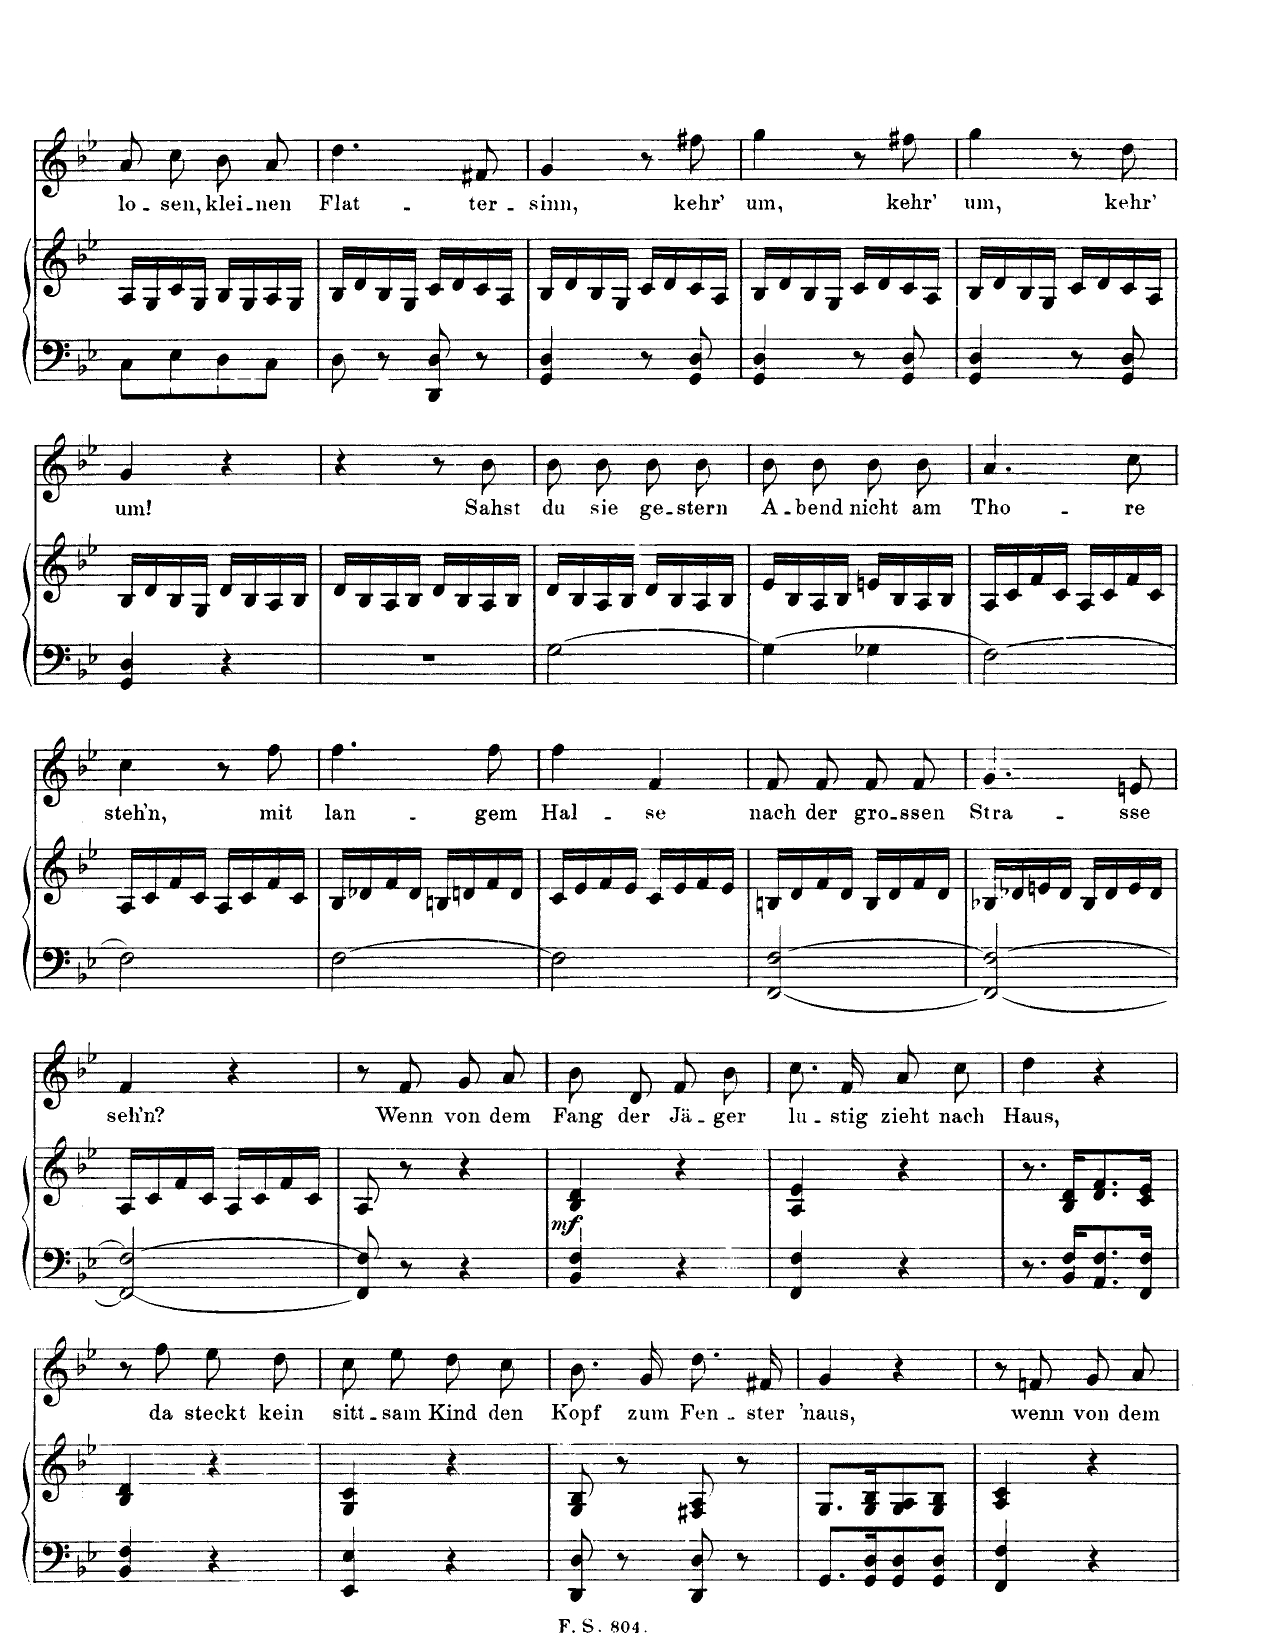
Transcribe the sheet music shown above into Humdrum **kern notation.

**kern	**kern	**dynam	**kern	**text
*part2	*part2	*part2	*part1	*part1
*staff3	*staff2	*staff2/3	*staff1	*staff1
*I"Pianoforte	*	*	*I"Singstimme	*
*I'Pno	*	*	*	*
*clefF4	*clefG2	*	*clefG2	*
*k[b-e-]	*k[b-e-]	*	*k[b-e-]	*
*M2/4	*M2/4	*	*M2/4	*
=20	=20	=20	=20	=20
8C\L	16A/LL	.	8a\L	lo-
.	16G/	.	.	.
8E-\	16c/	.	8cc\J	-sen,
.	16G/JJ	.	.	.
8D\	16B-/LL	.	8b-/L	klei-
.	16G/	.	.	.
8C\J	16A/	.	8a/J	-nen
.	16G/JJ	.	.	.
=21	=21	=21	=21	=21
8D\	16B-/LL	.	4.dd\	Flat-
.	16d/	.	.	.
8r	16B-/	.	.	.
.	16G/JJ	.	.	.
8DD/ 8D/	16c/LL	.	.	.
.	16d/	.	.	.
8r	16c/	.	8f#X/	-ter-
.	16A/JJ	.	.	.
=22	=22	=22	=22	=22
4GG/ 4D/	16B-/LL	.	4g/	-sinn,
.	16d/	.	.	.
.	16B-/	.	.	.
.	16G/JJ	.	.	.
8r	16c/LL	.	8r	.
.	16d/	.	.	.
8GG/ 8D/	16c/	.	8ff#X\	kehr'
.	16A/JJ	.	.	.
=23	=23	=23	=23	=23
4GG/ 4D/	16B-/LL	.	4gg\	um,
.	16d/	.	.	.
.	16B-/	.	.	.
.	16G/JJ	.	.	.
8r	16c/LL	.	8r	.
.	16d/	.	.	.
8GG/ 8D/	16c/	.	8ff#X\	kehr'
.	16A/JJ	.	.	.
=24	=24	=24	=24	=24
4GG/ 4D/	16B-/LL	.	4gg\	um,
.	16d/	.	.	.
.	16B-/	.	.	.
.	16G/JJ	.	.	.
8r	16c/LL	.	8r	.
.	16d/	.	.	.
8GG/ 8D/	16c/	.	8dd\	kehr'
.	16A/JJ	.	.	.
=25	=25	=25	=25	=25
4GG/ 4D/	16B-/LL	.	4g/	um!
.	16d/	.	.	.
.	16B-/	.	.	.
.	16G/JJ	.	.	.
4r	16d/LL	.	4r	.
.	16B-/	.	.	.
.	16A/	.	.	.
.	16B-/JJ	.	.	.
=26	=26	=26	=26	=26
2r	16d/LL	.	4r	.
.	16B-/	.	.	.
.	16A/	.	.	.
.	16B-/JJ	.	.	.
.	16d/LL	.	8r	.
.	16B-/	.	.	.
.	16A/	.	8b-\	Sahst
.	16B-/JJ	.	.	.
=27	=27	=27	=27	=27
[2G\	16d/LL	.	8b-\L	du
.	16B-/	.	.	.
.	16A/	.	8b-\J	sie
.	16B-/JJ	.	.	.
.	16d/LL	.	8b-\L	ge-
.	16B-/	.	.	.
.	16A/	.	8b-\J	-stern
.	16B-/JJ	.	.	.
=28	=28	=28	=28	=28
4G\]	16e-/LL	.	8b-\L	A-
.	16B-/	.	.	.
.	16A/	.	8b-\J	-bend
.	16B-/JJ	.	.	.
4G-X\	16en/LL	.	8b-\L	nicht
.	16B-/	.	.	.
.	16A/	.	8b-\J	am
.	16B-/JJ	.	.	.
=29	=29	=29	=29	=29
[2F\	16A/LL	.	4.a/	Tho-
.	16c/	.	.	.
.	16f/	.	.	.
.	16c/JJ	.	.	.
.	16A/LL	.	.	.
.	16c/	.	.	.
.	16f/	.	8cc\	-re
.	16c/JJ	.	.	.
=30	=30	=30	=30	=30
2F\]	16A/LL	.	4cc\	steh'n,
.	16c/	.	.	.
.	16f/	.	.	.
.	16c/JJ	.	.	.
.	16A/LL	.	8r	.
.	16c/	.	.	.
.	16f/	.	8ff\	mit
.	16c/JJ	.	.	.
=31	=31	=31	=31	=31
[2F\	16B-/LL	.	4.ff\	lan-
.	16d-X/	.	.	.
.	16f/	.	.	.
.	16d-/JJ	.	.	.
.	16Bn/LL	.	.	.
.	16dn/	.	.	.
.	16f/	.	8ff\	-gem
.	16d/JJ	.	.	.
=32	=32	=32	=32	=32
2F\]	16c/LL	.	4ff\	Hal-
.	16e-/	.	.	.
.	16f/	.	.	.
.	16e-/JJ	.	.	.
.	16c/LL	.	4f/	-se
.	16e-/	.	.	.
.	16f/	.	.	.
.	16e-/JJ	.	.	.
=33	=33	=33	=33	=33
[2FF/ [2F/	16Bn/LL	.	8f/L	nach
.	16d/	.	.	.
.	16f/	.	8f/J	der
.	16d/JJ	.	.	.
.	16B/LL	.	8f/L	gro-
.	16d/	.	.	.
.	16f/	.	8f/J	-ssen
.	16d/JJ	.	.	.
=34	=34	=34	=34	=34
2FF/_ 2F/_	16B-X/LL	.	4.g/	Stra-
.	16d-X/	.	.	.
.	16en/	.	.	.
.	16d-/JJ	.	.	.
.	16B-/LL	.	.	.
.	16d-/	.	.	.
.	16e/	.	8en/	-sse
.	16d-/JJ	.	.	.
=35	=35	=35	=35	=35
2FF/_ 2F/_	16A/LL	.	4f/	seh'n?
.	16c/	.	.	.
.	16f/	.	.	.
.	16c/JJ	.	.	.
.	16A/LL	.	4r	.
.	16c/	.	.	.
.	16f/	.	.	.
.	16c/JJ	.	.	.
=36	=36	=36	=36	=36
8FF/] 8F/]	8A/	.	8r	.
8r	8r	.	8f/	Wenn
4r	4r	.	8g/L	von
.	.	.	8a/J	dem
=37	=37	=37	=37	=37
!	!	!LO:DY:b=2	!	!
4BB-/ 4F/	4B-/ 4d/	mf	8b-/L	Fang
.	.	.	8d/J	der
4r	4r	.	8f/L	Jä-
.	.	.	8b-/J	-ger
=38	=38	=38	=38	=38
4FF/ 4F/	4A/ 4e-/	.	8.cc/L	lu-
.	.	.	16f/Jk	-stig
4r	4r	.	8a\L	zieht
.	.	.	8cc\J	nach
=39	=39	=39	=39	=39
8.r	8.r	.	4dd\	Haus,
16BB-/ 16F/KL	16B-/ 16d/KL	.	.	.
8.AA/ 8.F/	8.d/ 8.f/	.	4r	.
16FF/ 16F/Jk	16c/ 16e-/Jk	.	.	.
=40	=40	=40	=40	=40
4BB-/ 4F/	4B-/ 4d/	.	8r	.
.	.	.	8ff\	da
4r	4r	.	8ee-\L	steckt
.	.	.	8dd\J	kein
=41	=41	=41	=41	=41
4EE-/ 4E-/	4G/ 4c/	.	8cc\L	sitt-
.	.	.	8ee-\J	-sam
4r	4r	.	8dd\L	Kind
.	.	.	8cc\J	den
=42	=42	=42	=42	=42
8DD/ 8D/	8G/ 8B-/	.	8.b-/L	Kopf
8r	8r	.	.	.
.	.	.	16g/Jk	zum
8DD/ 8D/	8F#X/ 8A/	.	8.dd/L	Fen-
8r	8r	.	.	.
.	.	.	16f#X/Jk	-ster
=43	=43	=43	=43	=43
8.GG/L	8.G/L	.	4g/	'naus,
16GG/ 16D/K	16G/ 16B-/K	.	.	.
8GG/ 8D/	8G/ 8A/	.	4r	.
8GG/ 8D/J	8G/ 8B-/J	.	.	.
=44	=44	=44	=44	=44
4FF/ 4F/	4A/ 4c/	.	8r	.
.	.	.	8fn/	wenn
4r	4r	.	8g/L	von
.	.	.	8a/J	dem
=	=	=	=	=
*-	*-	*-	*-	*-
